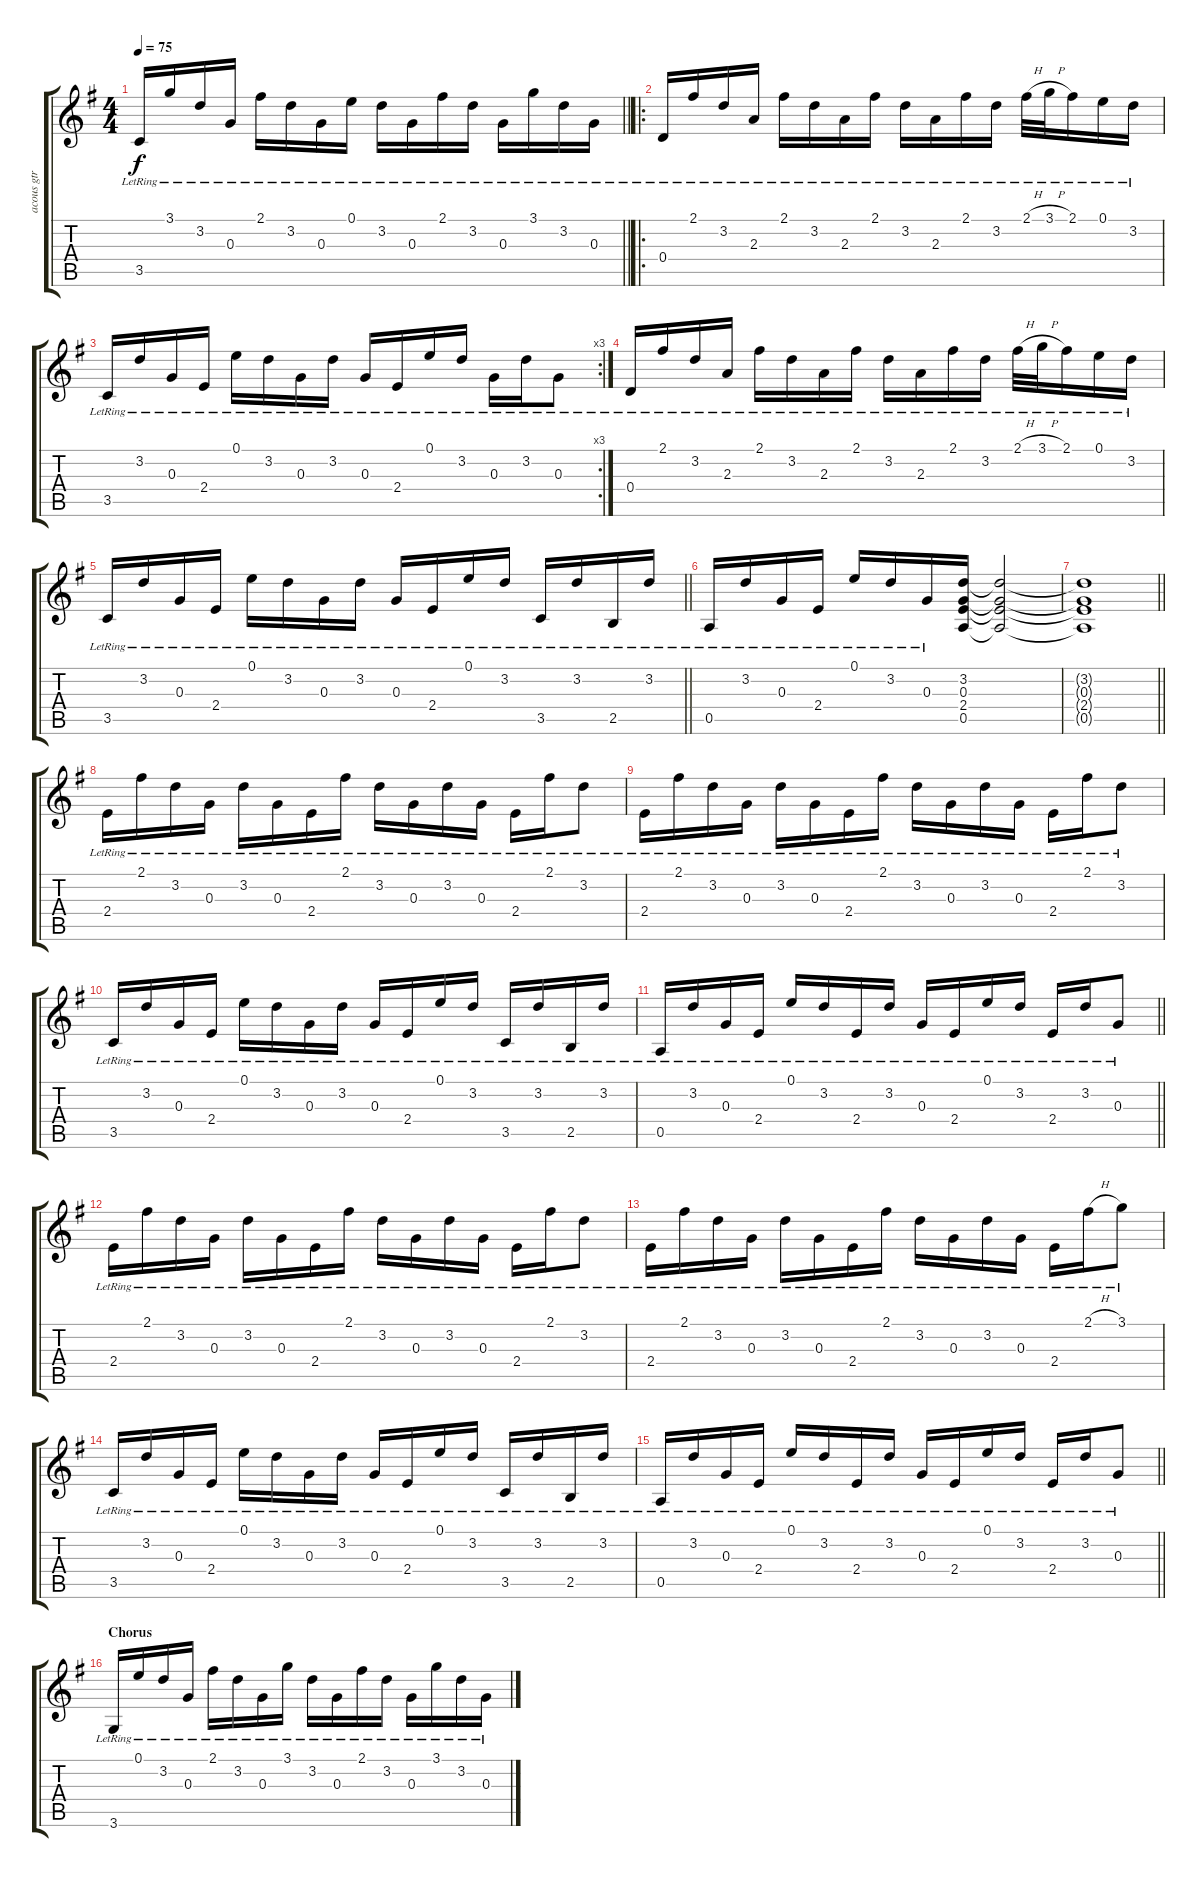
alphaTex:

\track ("acous gtr steel" "acous gtr ") {instrument acousticguitarsteel}
\staff {score tabs}
\tuning (E4 B3 G3 D3 A2 E2) {hide}
\ts (4 4)
\tempo 75
\clef g2
\barLineRight lightlight
\ks g
3.5{lr}.16{dy f} 3.1{lr}.16 3.2{lr}.16 0.3{lr}.16 2.1{lr}.16 3.2{lr}.16 0.3{lr}.16 0.1{lr}.16 3.2{lr}.16 0.3{lr}.16 2.1{lr}.16 3.2{lr}.16 0.3{lr}.16 3.1{lr}.16 3.2{lr}.16 0.3{lr}.16 |
\ro
0.4{lr}.16 2.1{lr}.16 3.2{lr}.16 2.3{lr}.16 2.1{lr}.16 3.2{lr}.16 2.3{lr}.16 2.1{lr}.16 3.2{lr}.16 2.3{lr}.16 2.1{lr}.16 3.2{lr}.16 2.1{h lr}.32 3.1{h lr}.32 2.1{lr}.16 0.1{lr}.16 3.2{lr}.16 |
\rc 3
3.5{lr}.16 3.2{lr}.16 0.3{lr}.16 2.4{lr}.16 0.1{lr}.16 3.2{lr}.16 0.3{lr}.16 3.2{lr}.16 0.3{lr}.16 2.4{lr}.16 0.1{lr}.16 3.2{lr}.16 0.3{lr}.16 3.2{lr}.16 0.3{lr}.8 |
0.4{lr}.16 2.1{lr}.16 3.2{lr}.16 2.3{lr}.16 2.1{lr}.16 3.2{lr}.16 2.3{lr}.16 2.1{lr}.16 3.2{lr}.16 2.3{lr}.16 2.1{lr}.16 3.2{lr}.16 2.1{h lr}.32 3.1{h lr}.32 2.1{lr}.16 0.1{lr}.16 3.2{lr}.16 |
\barLineRight lightlight
3.5{lr}.16 3.2{lr}.16 0.3{lr}.16 2.4{lr}.16 0.1{lr}.16 3.2{lr}.16 0.3{lr}.16 3.2{lr}.16 0.3{lr}.16 2.4{lr}.16 0.1{lr}.16 3.2{lr}.16 3.5{lr}.16 3.2{lr}.16 2.5{lr}.16 3.2{lr}.16 |
0.5{lr}.16 3.2{lr}.16 0.3{lr}.16 2.4{lr}.16 0.1{lr}.16 3.2{lr}.16 0.3{lr}.16 (3.2 0.3 2.4 0.5).16 (3.2{t} 0.3{t} 2.4{t} 0.5{t}).2 |
\barLineRight lightlight
(3.2{t} 0.3{t} 2.4{t} 0.5{t}).1 |
2.4{lr}.16 2.1{lr}.16 3.2{lr}.16 0.3{lr}.16 3.2{lr}.16 0.3{lr}.16 2.4{lr}.16 2.1{lr}.16 3.2{lr}.16 0.3{lr}.16 3.2{lr}.16 0.3{lr}.16 2.4{lr}.16 2.1{lr}.16 3.2{lr}.8 |
2.4{lr}.16 2.1{lr}.16 3.2{lr}.16 0.3{lr}.16 3.2{lr}.16 0.3{lr}.16 2.4{lr}.16 2.1{lr}.16 3.2{lr}.16 0.3{lr}.16 3.2{lr}.16 0.3{lr}.16 2.4{lr}.16 2.1{lr}.16 3.2{lr}.8 |
3.5{lr}.16 3.2{lr}.16 0.3{lr}.16 2.4{lr}.16 0.1{lr}.16 3.2{lr}.16 0.3{lr}.16 3.2{lr}.16 0.3{lr}.16 2.4{lr}.16 0.1{lr}.16 3.2{lr}.16 3.5{lr}.16 3.2{lr}.16 2.5{lr}.16 3.2{lr}.16 |
\barLineRight lightlight
0.5{lr}.16 3.2{lr}.16 0.3{lr}.16 2.4{lr}.16 0.1{lr}.16 3.2{lr}.16 2.4{lr}.16 3.2{lr}.16 0.3{lr}.16 2.4{lr}.16 0.1{lr}.16 3.2{lr}.16 2.4{lr}.16 3.2{lr}.16 0.3{lr}.8 |
2.4{lr}.16 2.1{lr}.16 3.2{lr}.16 0.3{lr}.16 3.2{lr}.16 0.3{lr}.16 2.4{lr}.16 2.1{lr}.16 3.2{lr}.16 0.3{lr}.16 3.2{lr}.16 0.3{lr}.16 2.4{lr}.16 2.1{lr}.16 3.2{lr}.8 |
2.4{lr}.16 2.1{lr}.16 3.2{lr}.16 0.3{lr}.16 3.2{lr}.16 0.3{lr}.16 2.4{lr}.16 2.1{lr}.16 3.2{lr}.16 0.3{lr}.16 3.2{lr}.16 0.3{lr}.16 2.4{lr}.16 2.1{h lr}.16 3.1{lr}.8 |
3.5{lr}.16 3.2{lr}.16 0.3{lr}.16 2.4{lr}.16 0.1{lr}.16 3.2{lr}.16 0.3{lr}.16 3.2{lr}.16 0.3{lr}.16 2.4{lr}.16 0.1{lr}.16 3.2{lr}.16 3.5{lr}.16 3.2{lr}.16 2.5{lr}.16 3.2{lr}.16 |
\barLineRight lightlight
0.5{lr}.16 3.2{lr}.16 0.3{lr}.16 2.4{lr}.16 0.1{lr}.16 3.2{lr}.16 2.4{lr}.16 3.2{lr}.16 0.3{lr}.16 2.4{lr}.16 0.1{lr}.16 3.2{lr}.16 2.4{lr}.16 3.2{lr}.16 0.3{lr}.8 |
\section ("" "Chorus")
3.6{lr}.16 0.1{lr}.16 3.2{lr}.16 0.3{lr}.16 2.1{lr}.16 3.2{lr}.16 0.3{lr}.16 3.1{lr}.16 3.2{lr}.16 0.3{lr}.16 2.1{lr}.16 3.2{lr}.16 0.3{lr}.16 3.1{lr}.16 3.2{lr}.16 0.3{lr}.16
